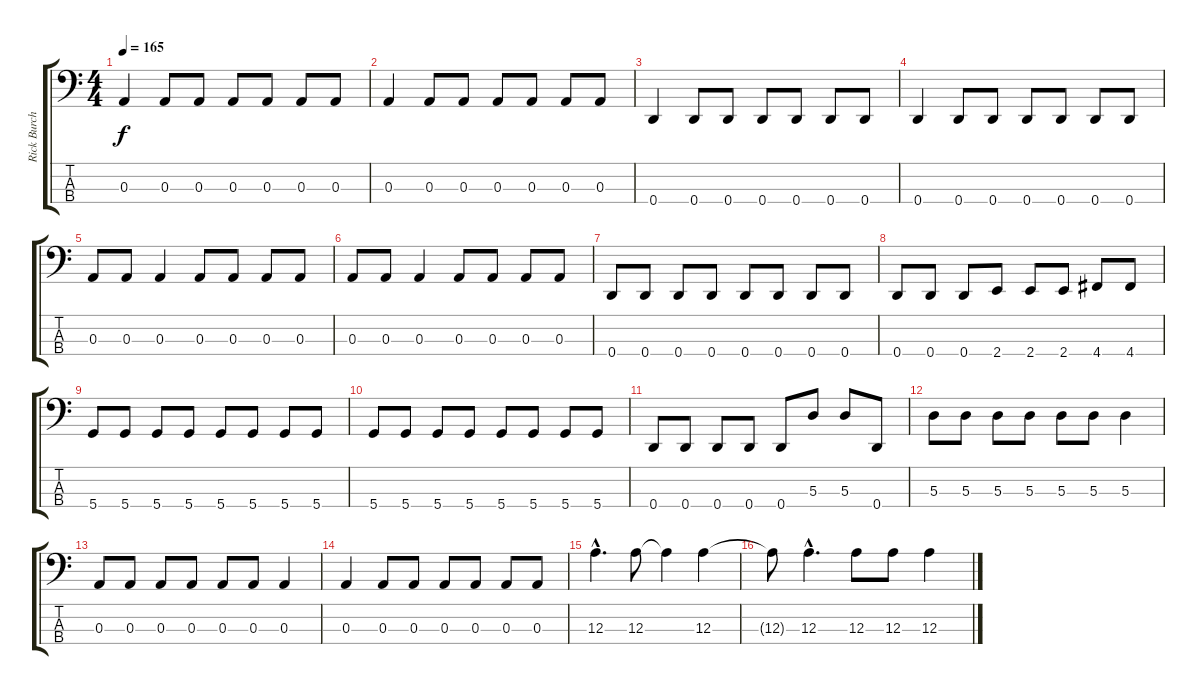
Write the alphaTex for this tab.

\track ("Rick Burch (Bass)" "Rick Burch") {instrument electricbasspick}
\staff {score tabs}
\tuning (G2 D2 A1 D1) {hide}
\ts (4 4)
\tempo 165
\clef f4
\ks c
0.3.4{dy f volume 9} 0.3.8 0.3.8 0.3.8 0.3.8 0.3.8 0.3.8 |
0.3.4 0.3.8 0.3.8 0.3.8 0.3.8 0.3.8 0.3.8 |
0.4.4 0.4.8 0.4.8 0.4.8 0.4.8 0.4.8 0.4.8 |
0.4.4 0.4.8 0.4.8 0.4.8 0.4.8 0.4.8 0.4.8 |
0.3.8 0.3.8 0.3.4 0.3.8 0.3.8 0.3.8 0.3.8 |
0.3.8 0.3.8 0.3.4 0.3.8 0.3.8 0.3.8 0.3.8 |
0.4.8 0.4.8 0.4.8 0.4.8 0.4.8 0.4.8 0.4.8 0.4.8 |
0.4.8 0.4.8 0.4.8 2.4.8 2.4.8 2.4.8 4.4.8 4.4.8 |
5.4.8 5.4.8 5.4.8 5.4.8 5.4.8 5.4.8 5.4.8 5.4.8 |
5.4.8 5.4.8 5.4.8 5.4.8 5.4.8 5.4.8 5.4.8 5.4.8 |
0.4.8 0.4.8 0.4.8 0.4.8 0.4.8 5.3.8 5.3.8 0.4.8 |
5.3.8 5.3.8 5.3.8 5.3.8 5.3.8 5.3.8 5.3.4 |
0.3.8 0.3.8 0.3.8 0.3.8 0.3.8 0.3.8 0.3.4 |
0.3.4 0.3.8 0.3.8 0.3.8 0.3.8 0.3.8 0.3.8 |
12.3{hac}.4{d} 12.3.8 12.3{t}.4 12.3.4 |
12.3{t}.8 12.3{hac}.4{d} 12.3.8 12.3.8 12.3.4
